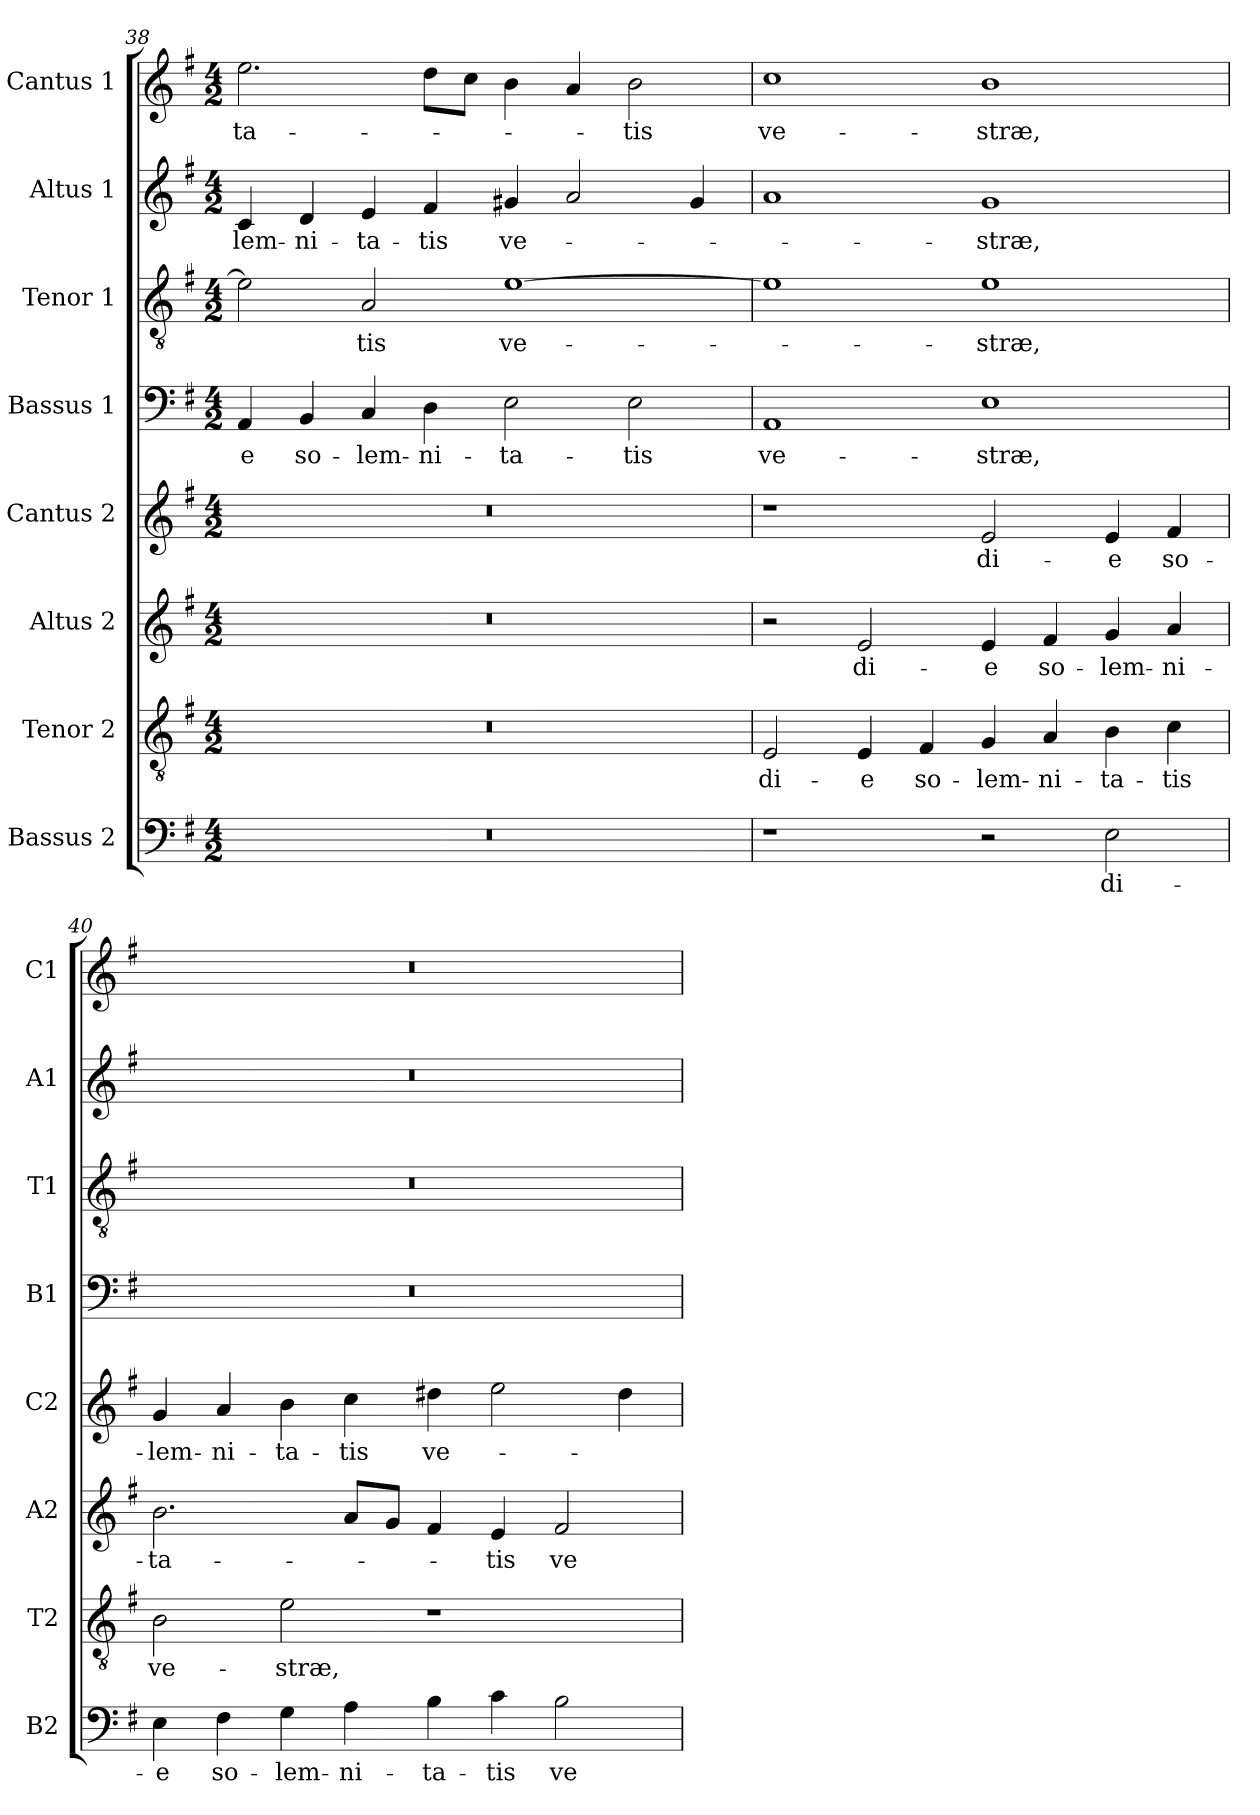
**kern	**text	**kern	**text	**kern	**text	**kern	**text	**kern	**text	**kern	**text	**kern	**text	**kern	**text
*part8	*part8	*part7	*part7	*part6	*part6	*part5	*part5	*part4	*part4	*part3	*part3	*part2	*part2	*part1	*part1
*staff8	*staff8	*staff7	*staff7	*staff6	*staff6	*staff5	*staff5	*staff4	*staff4	*staff3	*staff3	*staff2	*staff2	*staff1	*staff1
*I"Bassus 2	*	*I"Tenor 2	*	*I"Altus 2	*	*I"Cantus 2	*	*I"Bassus 1	*	*I"Tenor 1	*	*I"Altus 1	*	*I"Cantus 1	*
*I'B2	*	*I'T2	*	*I'A2	*	*I'C2	*	*I'B1	*	*I'T1	*	*I'A1	*	*I'C1	*
*clefF4	*	*clefGv2	*	*clefG2	*	*clefG2	*	*clefF4	*	*clefGv2	*	*clefG2	*	*clefG2	*
*k[f#]	*	*k[f#]	*	*k[f#]	*	*k[f#]	*	*k[f#]	*	*k[f#]	*	*k[f#]	*	*k[f#]	*
*G:	*	*G:	*	*G:	*	*G:	*	*G:	*	*G:	*	*G:	*	*G:	*
*M4/2	*	*M4/2	*	*M4/2	*	*M4/2	*	*M4/2	*	*M4/2	*	*M4/2	*	*M4/2	*
=38	=38	=38	=38	=38	=38	=38	=38	=38	=38	=38	=38	=38	=38	=38	=38
!	!	!	!	!	!	!	!	!	!LO:LY:b	!	!	!	!LO:LY:b	!	!LO:LY:b
0r	.	0r	.	0r	.	0r	.	4AA/	-e	2e\]	.	4c/	-lem-	2.ee\	-ta-
!	!	!	!	!	!	!	!	!	!LO:LY:b	!	!	!	!LO:LY:b	!	!
.	.	.	.	.	.	.	.	4BB/	so-	.	.	4d/	-ni-	.	.
!	!	!	!	!	!	!	!	!	!LO:LY:b	!	!LO:LY:b	!	!LO:LY:b	!	!
.	.	.	.	.	.	.	.	4C/	-lem-	2A/	-tis	4e/	-ta-	.	.
!	!	!	!	!	!	!	!	!	!LO:LY:b	!	!	!	!LO:LY:b	!	!
.	.	.	.	.	.	.	.	4D\	-ni-	.	.	4f#/	-tis	8dd\L	.
.	.	.	.	.	.	.	.	.	.	.	.	.	.	8cc\J	.
!	!	!	!	!	!	!	!	!	!LO:LY:b	!	!LO:LY:b	!	!LO:LY:b	!	!
.	.	.	.	.	.	.	.	2E\	-ta-	[1e	ve-	4g#X/	ve-	4b\	.
.	.	.	.	.	.	.	.	.	.	.	.	2a/	.	4a/	.
!	!	!	!	!	!	!	!	!	!LO:LY:b	!	!	!	!	!	!LO:LY:b
.	.	.	.	.	.	.	.	2E\	-tis	.	.	.	.	2b\	-tis
.	.	.	.	.	.	.	.	.	.	.	.	4g#/	.	.	.
=39	=39	=39	=39	=39	=39	=39	=39	=39	=39	=39	=39	=39	=39	=39	=39
!	!	!	!LO:LY:b	!	!	!	!	!	!LO:LY:b	!	!	!	!	!	!LO:LY:b
1r	.	2E/	di-	2r	.	1r	.	1AA	ve-	1e]	.	1a	.	1cc	ve-
!	!	!	!LO:LY:b	!	!LO:LY:b	!	!	!	!	!	!	!	!	!	!
.	.	4E/	-e	2e/	di-	.	.	.	.	.	.	.	.	.	.
!	!	!	!LO:LY:b	!	!	!	!	!	!	!	!	!	!	!	!
.	.	4F#/	so-	.	.	.	.	.	.	.	.	.	.	.	.
!	!	!	!LO:LY:b	!	!LO:LY:b	!	!LO:LY:b	!	!LO:LY:b	!	!LO:LY:b	!	!LO:LY:b	!	!LO:LY:b
2r	.	4G/	-lem-	4e/	-e	2e/	di-	1E	-stræ,	1e	-stræ,	1g	-stræ,	1b	-stræ,
!	!	!	!LO:LY:b	!	!LO:LY:b	!	!	!	!	!	!	!	!	!	!
.	.	4A/	-ni-	4f#/	so-	.	.	.	.	.	.	.	.	.	.
!	!LO:LY:b	!	!LO:LY:b	!	!LO:LY:b	!	!LO:LY:b	!	!	!	!	!	!	!	!
2E\	di-	4B\	-ta-	4g/	-lem-	4e/	-e	.	.	.	.	.	.	.	.
!	!	!	!LO:LY:b	!	!LO:LY:b	!	!LO:LY:b	!	!	!	!	!	!	!	!
.	.	4c\	-tis	4a/	-ni-	4f#/	so-	.	.	.	.	.	.	.	.
!!LO:PB:g=z
=40	=40	=40	=40	=40	=40	=40	=40	=40	=40	=40	=40	=40	=40	=40	=40
!	!LO:LY:b	!	!LO:LY:b	!	!LO:LY:b	!	!LO:LY:b	!	!	!	!	!	!	!	!
4E\	-e	2B\	ve-	2.b\	-ta-	4g/	-lem-	0r	.	0r	.	0r	.	0r	.
!	!LO:LY:b	!	!	!	!	!	!LO:LY:b	!	!	!	!	!	!	!	!
4F#\	so-	.	.	.	.	4a/	-ni-	.	.	.	.	.	.	.	.
!	!LO:LY:b	!	!LO:LY:b	!	!	!	!LO:LY:b	!	!	!	!	!	!	!	!
4G\	-lem-	2e\	-stræ,	.	.	4b\	-ta-	.	.	.	.	.	.	.	.
!	!LO:LY:b	!	!	!	!	!	!LO:LY:b	!	!	!	!	!	!	!	!
4A\	-ni-	.	.	8a/L	.	4cc\	-tis	.	.	.	.	.	.	.	.
.	.	.	.	8g/J	.	.	.	.	.	.	.	.	.	.	.
!	!LO:LY:b	!	!	!	!	!	!LO:LY:b	!	!	!	!	!	!	!	!
4B\	-ta-	1r	.	4f#/	.	4dd#X\	ve-	.	.	.	.	.	.	.	.
!	!LO:LY:b	!	!	!	!LO:LY:b	!	!	!	!	!	!	!	!	!	!
4c\	-tis	.	.	4e/	-tis	2ee\	.	.	.	.	.	.	.	.	.
!	!LO:LY:b	!	!	!	!LO:LY:b	!	!	!	!	!	!	!	!	!	!
2B\	ve-	.	.	2f#/	ve-	.	.	.	.	.	.	.	.	.	.
.	.	.	.	.	.	4dd#\	.	.	.	.	.	.	.	.	.
=	=	=	=	=	=	=	=	=	=	=	=	=	=	=	=
*-	*-	*-	*-	*-	*-	*-	*-	*-	*-	*-	*-	*-	*-	*-	*-
